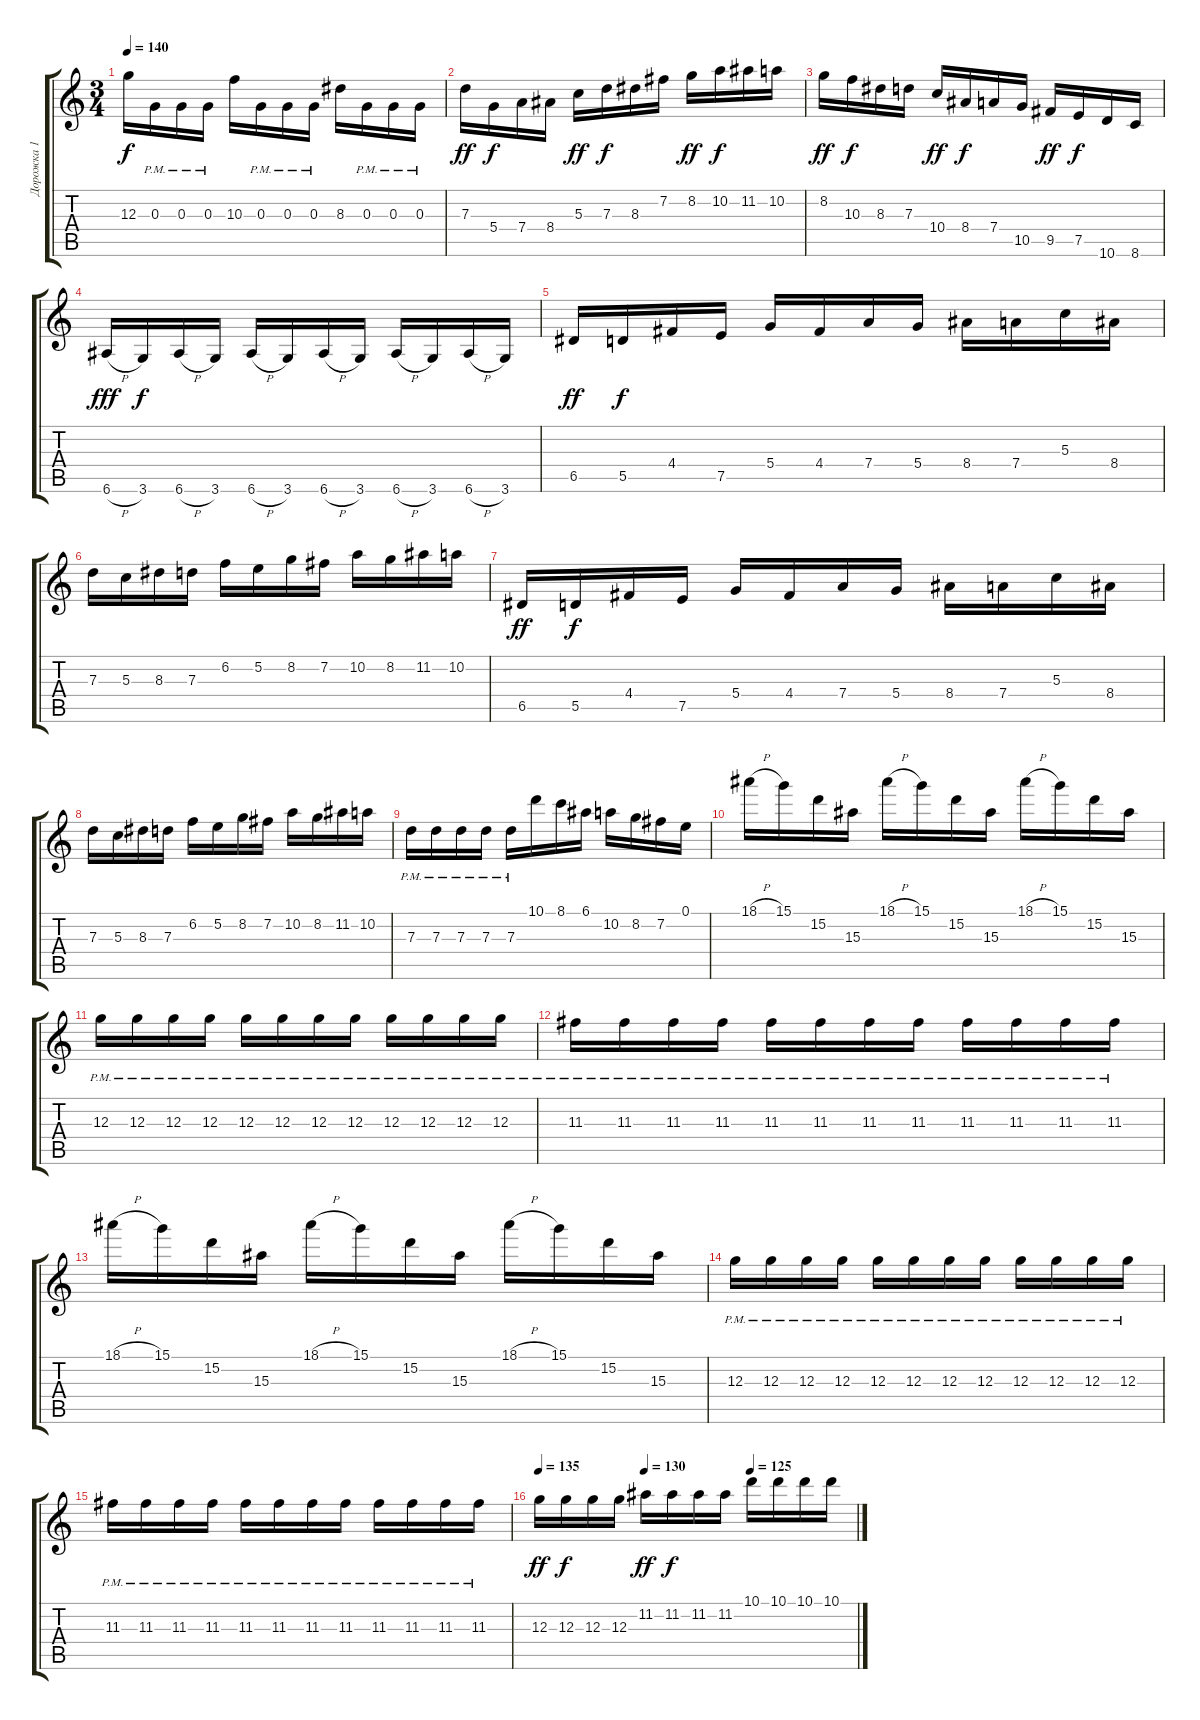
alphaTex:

\track ("Дорожка 1" "Дорожка 1") {instrument distortionguitar}
\staff {score tabs}
\tuning (E4 B3 G3 D3 A2 E2) {hide}
\ts (3 4)
\tempo 140
\clef g2
\ks c
12.3.16{dy f} 0.3{pm}.16 0.3{pm}.16 0.3{pm}.16 10.3.16 0.3{pm}.16 0.3{pm}.16 0.3{pm}.16 8.3.16 0.3{pm}.16 0.3{pm}.16 0.3{pm}.16 |
7.3.16{dy ff} 5.4.16{dy f} 7.4.16 8.4.16 5.3.16{dy ff} 7.3.16{dy f} 8.3.16 7.2.16 8.2.16{dy ff} 10.2.16{dy f} 11.2.16 10.2.16 |
8.2.16{dy ff} 10.3.16{dy f} 8.3.16 7.3.16 10.4.16{dy ff} 8.4.16{dy f} 7.4.16 10.5.16 9.5.16{dy ff} 7.5.16{dy f} 10.6.16 8.6.16 |
6.6{h}.16{dy fff} 3.6.16{dy f} 6.6{h}.16 3.6.16 6.6{h}.16 3.6.16 6.6{h}.16 3.6.16 6.6{h}.16 3.6.16 6.6{h}.16 3.6.16 |
6.5.16{dy ff} 5.5.16{dy f} 4.4.16 7.5.16 5.4.16 4.4.16 7.4.16 5.4.16 8.4.16 7.4.16 5.3.16 8.4.16 |
7.3.16 5.3.16 8.3.16 7.3.16 6.2.16 5.2.16 8.2.16 7.2.16 10.2.16 8.2.16 11.2.16 10.2.16 |
6.5.16{dy ff} 5.5.16{dy f} 4.4.16 7.5.16 5.4.16 4.4.16 7.4.16 5.4.16 8.4.16 7.4.16 5.3.16 8.4.16 |
7.3.16 5.3.16 8.3.16 7.3.16 6.2.16 5.2.16 8.2.16 7.2.16 10.2.16 8.2.16 11.2.16 10.2.16 |
7.3{pm}.16 7.3{pm}.16 7.3{pm}.16 7.3{pm}.16 7.3{pm}.16 10.1.16 8.1.16 6.1.16 10.2.16 8.2.16 7.2.16 0.1.16 |
18.1{h}.16 15.1.16 15.2.16 15.3.16 18.1{h}.16 15.1.16 15.2.16 15.3.16 18.1{h}.16 15.1.16 15.2.16 15.3.16 |
12.3{pm}.16 12.3{pm}.16 12.3{pm}.16 12.3{pm}.16 12.3{pm}.16 12.3{pm}.16 12.3{pm}.16 12.3{pm}.16 12.3{pm}.16 12.3{pm}.16 12.3{pm}.16 12.3{pm}.16 |
11.3{pm}.16 11.3{pm}.16 11.3{pm}.16 11.3{pm}.16 11.3{pm}.16 11.3{pm}.16 11.3{pm}.16 11.3{pm}.16 11.3{pm}.16 11.3{pm}.16 11.3{pm}.16 11.3{pm}.16 |
18.1{h}.16 15.1.16 15.2.16 15.3.16 18.1{h}.16 15.1.16 15.2.16 15.3.16 18.1{h}.16 15.1.16 15.2.16 15.3.16 |
12.3{pm}.16 12.3{pm}.16 12.3{pm}.16 12.3{pm}.16 12.3{pm}.16 12.3{pm}.16 12.3{pm}.16 12.3{pm}.16 12.3{pm}.16 12.3{pm}.16 12.3{pm}.16 12.3{pm}.16 |
11.3{pm}.16 11.3{pm}.16 11.3{pm}.16 11.3{pm}.16 11.3{pm}.16 11.3{pm}.16 11.3{pm}.16 11.3{pm}.16 11.3{pm}.16 11.3{pm}.16 11.3{pm}.16 11.3{pm}.16 |
\tempo 135
\tempo (130 0.3333333333333333)
\tempo (125 0.6666666666666666)
12.3.16{dy ff} 12.3.16{dy f} 12.3.16 12.3.16 11.2.16{dy ff} 11.2.16{dy f} 11.2.16 11.2.16 10.1.16 10.1.16 10.1.16 10.1.16
